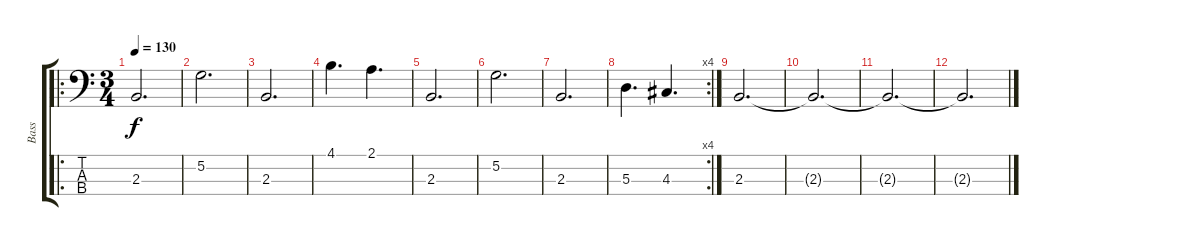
\track ("Bass" "Bass") {instrument electricbassfinger}
\staff {score tabs}
\tuning (G2 D2 A1 E1) {hide}
\ro
\ts (3 4)
\tempo 130
\clef f4
\ks c
2.3.2{d dy f} |
5.2.2{d} |
2.3.2{d} |
4.1.4{d} 2.1.4{d} |
2.3.2{d} |
5.2.2{d} |
2.3.2{d} |
\rc 4
5.3.4{d} 4.3.4{d} |
2.3.2{d} |
2.3{t}.2{d} |
2.3{t}.2{d} |
2.3{t}.2{d}
